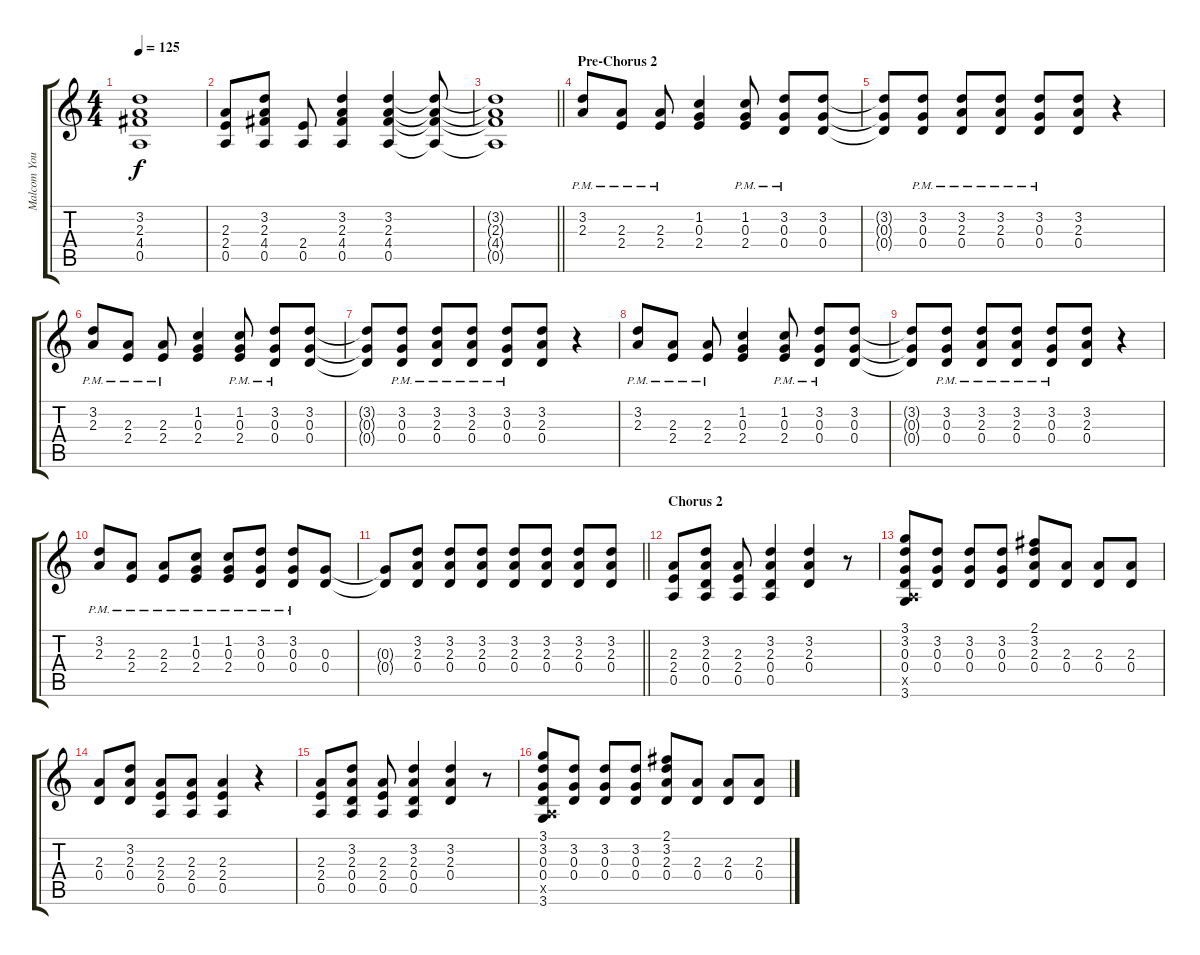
\track ("Malcom Young" "Malcom You") {instrument distortionguitar}
\staff {score tabs}
\tuning (E4 B3 G3 D3 A2 E2) {hide}
\ts (4 4)
\tempo 125
\clef g2
\ks c
(3.2{t} 2.3{t} 4.4{t} 0.5{t}).1{dy f} |
(2.3 2.4 0.5).8 (3.2 2.3 4.4 0.5).8 (2.4 0.5).8 (3.2 2.3 4.4 0.5).4 (3.2 2.3 4.4 0.5).4 (3.2{t} 2.3{t} 4.4{t} 0.5{t}).8 |
\barLineRight lightlight
(3.2{t} 2.3{t} 4.4{t} 0.5{t}).1 |
\section ("" "Pre-Chorus 2")
(3.2 2.3{pm}).8 (2.3{pm} 2.4).8 (2.3{pm} 2.4).8 (1.2 0.3 2.4).4 (1.2 0.3{pm} 2.4).8 (3.2 0.3{pm} 0.4).8 (3.2 0.3 0.4).8 |
(3.2{t} 0.3{t} 0.4{t}).8 (3.2 0.3{pm} 0.4).8 (3.2 2.3{pm} 0.4).8 (3.2 2.3{pm} 0.4).8 (3.2 0.3{pm} 0.4).8 (3.2 2.3 0.4).8 r.4 |
(3.2 2.3{pm}).8 (2.3{pm} 2.4).8 (2.3{pm} 2.4).8 (1.2 0.3 2.4).4 (1.2 0.3{pm} 2.4).8 (3.2 0.3{pm} 0.4).8 (3.2 0.3 0.4).8 |
(3.2{t} 0.3{t} 0.4{t}).8 (3.2 0.3{pm} 0.4).8 (3.2 2.3{pm} 0.4).8 (3.2 2.3{pm} 0.4).8 (3.2 0.3{pm} 0.4).8 (3.2 2.3 0.4).8 r.4 |
(3.2 2.3{pm}).8 (2.3{pm} 2.4).8 (2.3{pm} 2.4).8 (1.2 0.3 2.4).4 (1.2 0.3{pm} 2.4).8 (3.2 0.3{pm} 0.4).8 (3.2 0.3 0.4).8 |
(3.2{t} 0.3{t} 0.4{t}).8 (3.2 0.3{pm} 0.4).8 (3.2 2.3{pm} 0.4).8 (3.2 2.3{pm} 0.4).8 (3.2 0.3{pm} 0.4).8 (3.2 2.3 0.4).8 r.4 |
(3.2 2.3{pm}).8 (2.3{pm} 2.4).8 (2.3{pm} 2.4).8 (1.2 0.3{pm} 2.4).8 (1.2 0.3{pm} 2.4).8 (3.2 0.3{pm} 0.4).8 (3.2 0.3{pm} 0.4).8 (0.3 0.4).8 |
\barLineRight lightlight
(0.3{t} 0.4{t}).8 (3.2 2.3 0.4).8 (3.2 2.3 0.4).8 (3.2 2.3 0.4).8 (3.2 2.3 0.4).8 (3.2 2.3 0.4).8 (3.2 2.3 0.4).8 (3.2 2.3 0.4).8 |
\section ("" "Chorus 2")
(2.3 2.4 0.5).8 (3.2 2.3 0.4 0.5).8 (2.3 2.4 0.5).8 (3.2 2.3 0.4 0.5).4 (3.2 2.3 0.4).4 r.8 |
(3.1 3.2 0.3 0.4 0.5{x} 3.6).8 (3.2 0.3 0.4).8 (3.2 0.3 0.4).8 (3.2 0.3 0.4).8 (2.1 3.2 2.3 0.4).8 (2.3 0.4).8 (2.3 0.4).8 (2.3 0.4).8 |
(2.3 0.4).8 (3.2 2.3 0.4).8 (2.3 2.4 0.5).8 (2.3 2.4 0.5).8 (2.3 2.4 0.5).4 r.4 |
(2.3 2.4 0.5).8 (3.2 2.3 0.4 0.5).8 (2.3 2.4 0.5).8 (3.2 2.3 0.4 0.5).4 (3.2 2.3 0.4).4 r.8 |
(3.1 3.2 0.3 0.4 0.5{x} 3.6).8 (3.2 0.3 0.4).8 (3.2 0.3 0.4).8 (3.2 0.3 0.4).8 (2.1 3.2 2.3 0.4).8 (2.3 0.4).8 (2.3 0.4).8 (2.3 0.4).8
